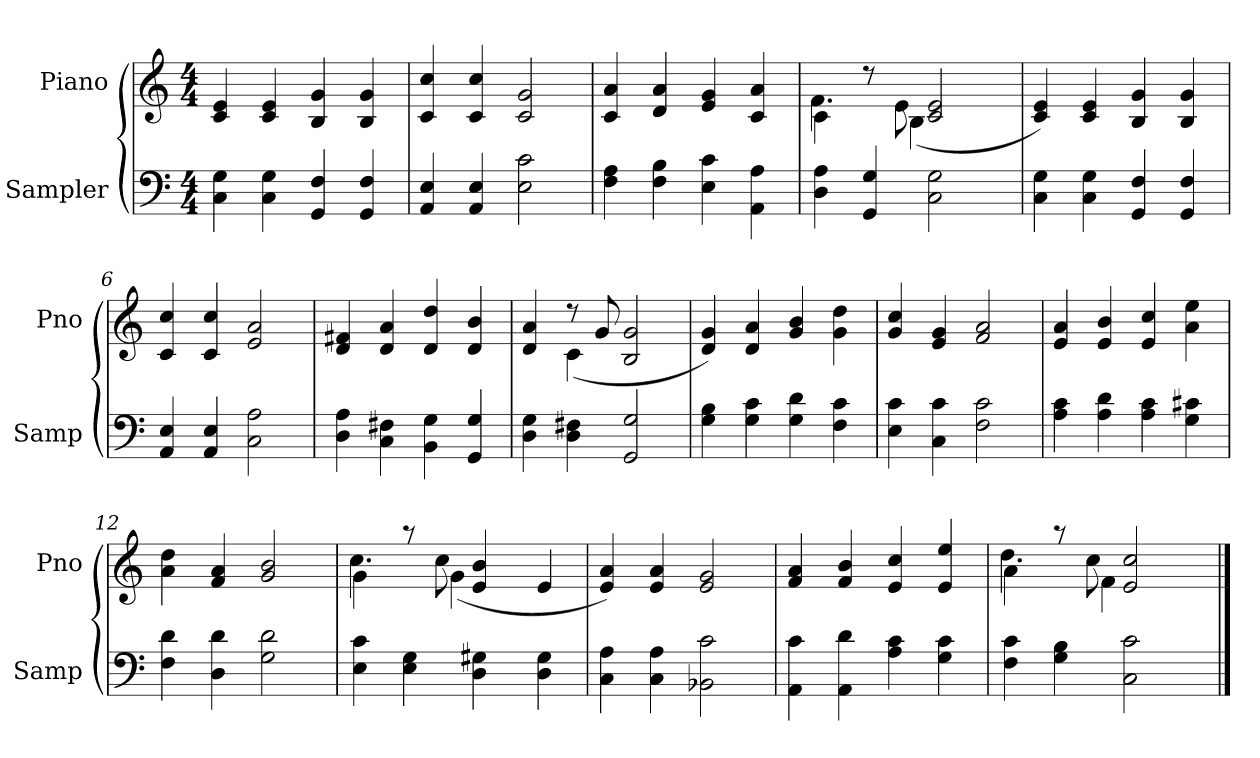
**kern	**kern
*part2	*part1
*staff2	*staff1
*I"Sampler	*I"Piano
*I'Samp	*I'Pno
*clefF4	*clefG2
*M4/4	*M4/4
=1	=1
4C 4G	4c 4e
4C 4G	4c 4e
4GG 4F	4B 4g
4GG 4F	4B 4g
=2	=2
4AA 4E	4c 4cc
4AA 4E	4c 4cc
2E 2c	2c 2g
=3	=3
4F 4A	4c 4a
4F 4B	4d 4a
4E 4c	4e 4g
4AA 4A	4c 4a
=4	=4
*	*^
4D 4A	4c\	4.f
4GG 4G	8r	.
.	8e\	(4B
2C 2G	2c 2e	.
.	.	4.ryy
*	*v	*v
=5	=5
4C 4G	4c 4e)
4C 4G	4c 4e
4GG 4F	4B 4g
4GG 4F	4B 4g
=6	=6
4AA 4E	4c 4cc
4AA 4E	4c 4cc
2C 2A	2e 2a
=7	=7
4D 4A	4d 4f#X
4C 4F#X	4d 4a
4BB 4G	4d 4dd
4GG 4G	4d 4b
=8	=8
*	*^
4D 4G	4d 4a	4ryy
4D 4F#X	8r	(4c
.	8g/	.
2GG 2G	2B 2g	2ryy
*	*v	*v
=9	=9
4G 4B	4d 4g)
4G 4c	4d 4a
4G 4d	4g 4b
4F 4c	4g 4dd
=10	=10
4E 4c	4g 4cc
4C 4c	4e 4g
2F 2c	2f 2a
=11	=11
4A 4c	4e 4a
4A 4d	4e 4b
4A 4c	4e 4cc
4G 4c#X	4a 4ee
=12	=12
4F 4d	4a 4dd
4D 4d	4f 4a
2G 2d	2g 2b
=13	=13
*	*^
4E 4c	4g\	4.cc
4E 4G	8r	.
.	8cc\	(4g
4D 4G#X	4e 4b	.
.	.	4.ryy
4D 4G#	4e	.
*	*v	*v
=14	=14
4C 4A	4e 4a)
4C 4A	4e 4a
2BB-X 2c	2e 2g
=15	=15
4AA 4c	4f 4a
4AA 4d	4f 4b
4A 4c	4e 4cc
4G 4c	4e 4ee
=16	=16
*	*^
4F 4c	4a\	4.dd
4G 4B	8r	.
.	8cc\	4f
2C 2c	2e 2cc	.
.	.	4.ryy
*	*v	*v
==	==
*-	*-
